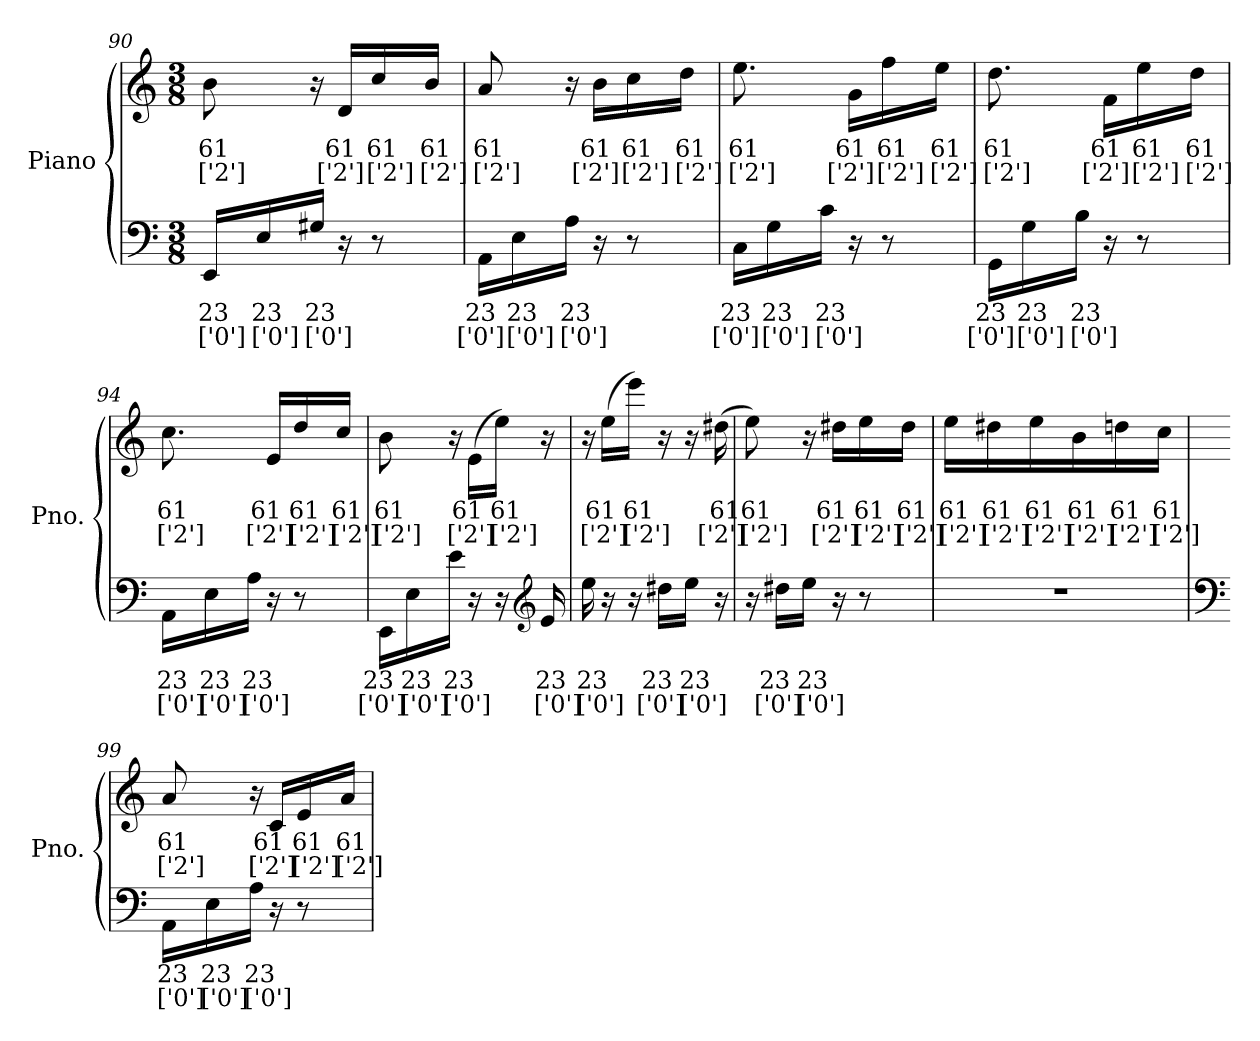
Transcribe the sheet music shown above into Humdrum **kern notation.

**kern	**text	**text	**kern	**text	**text
*part1	*part1	*part1	*part1	*part1	*part1
*staff2	*staff2	*staff2	*staff1	*staff1	*staff1
*I"Piano	*	*	*	*	*
*I'Pno.	*	*	*	*	*
*clefF4	*	*	*clefG2	*	*
*k[]	*	*	*k[]	*	*
*M3/8	*	*	*M3/8	*	*
=90	=90	=90	=90	=90	=90
16EEi/LL	23	['0']	8bj\	61	['2']
16Ei/	23	['0']	.	.	.
16G#Xi/JJ	23	['0']	16r	.	.
16r	.	.	16dj/LL	61	['2']
8r	.	.	16ccj/	61	['2']
.	.	.	16bj/JJ	61	['2']
=91	=91	=91	=91	=91	=91
16AAi\LL	23	['0']	8aj/	61	['2']
16Ei\	23	['0']	.	.	.
16Ai\JJ	23	['0']	16r	.	.
16r	.	.	16bj\LL	61	['2']
8r	.	.	16ccj\	61	['2']
.	.	.	16ddj\JJ	61	['2']
=92	=92	=92	=92	=92	=92
16Ci\LL	23	['0']	8.eej\	61	['2']
16Gi\	23	['0']	.	.	.
16ci\JJ	23	['0']	.	.	.
16r	.	.	16gj\LL	61	['2']
8r	.	.	16ffj\	61	['2']
.	.	.	16eej\JJ	61	['2']
=93	=93	=93	=93	=93	=93
16GGi\LL	23	['0']	8.ddj\	61	['2']
16Gi\	23	['0']	.	.	.
16Bi\JJ	23	['0']	.	.	.
16r	.	.	16fj\LL	61	['2']
8r	.	.	16eej\	61	['2']
.	.	.	16ddj\JJ	61	['2']
=94	=94	=94	=94	=94	=94
16AAi\LL	23	['0']	8.ccj\	61	['2']
16Ei\	23	['0']	.	.	.
16Ai\JJ	23	['0']	.	.	.
16r	.	.	16ej/LL	61	['2']
8r	.	.	16ddj/	61	['2']
.	.	.	16ccj/JJ	61	['2']
!!LO:LB:g=z
=95	=95	=95	=95	=95	=95
16EEi\LL	23	['0']	8bj\	61	['2']
16Ei\	23	['0']	.	.	.
16ei\JJ	23	['0']	16r	.	.
16r	.	.	(>16ej\LL	61	['2']
16r	.	.	16eej\JJ)	61	['2']
*clefG2	*	*	*	*	*
16ei/	23	['0']	16r	.	.
=96	=96	=96	=96	=96	=96
16eei\	23	['0']	16r	.	.
16r	.	.	(>16eej\LL	61	['2']
16r	.	.	16eeej\JJ)	61	['2']
16dd#Xi\LL	23	['0']	16r	.	.
16eei\JJ	23	['0']	16r	.	.
16r	.	.	(>16dd#Xj\	61	['2']
=97	=97	=97	=97	=97	=97
16r	.	.	8eej\)	61	['2']
16dd#Xi\LL	23	['0']	.	.	.
16eei\JJ	23	['0']	16r	.	.
16r	.	.	16dd#Xj\LL	61	['2']
8r	.	.	16eej\	61	['2']
.	.	.	16dd#j\JJ	61	['2']
=98	=98	=98	=98	=98	=98
4.r	.	.	16eej\LL	61	['2']
.	.	.	16dd#Xj\	61	['2']
.	.	.	16eej\	61	['2']
.	.	.	16bj\	61	['2']
.	.	.	16ddnj\	61	['2']
.	.	.	16ccj\JJ	61	['2']
=99	=99	=99	=99	=99	=99
*clefF4	*	*	*	*	*
16AAi\LL	23	['0']	8aj/	61	['2']
16Ei\	23	['0']	.	.	.
16Ai\JJ	23	['0']	16r	.	.
16r	.	.	16cj/LL	61	['2']
8r	.	.	16ej/	61	['2']
.	.	.	16aj/JJ	61	['2']
=	=	=	=	=	=
*-	*-	*-	*-	*-	*-
